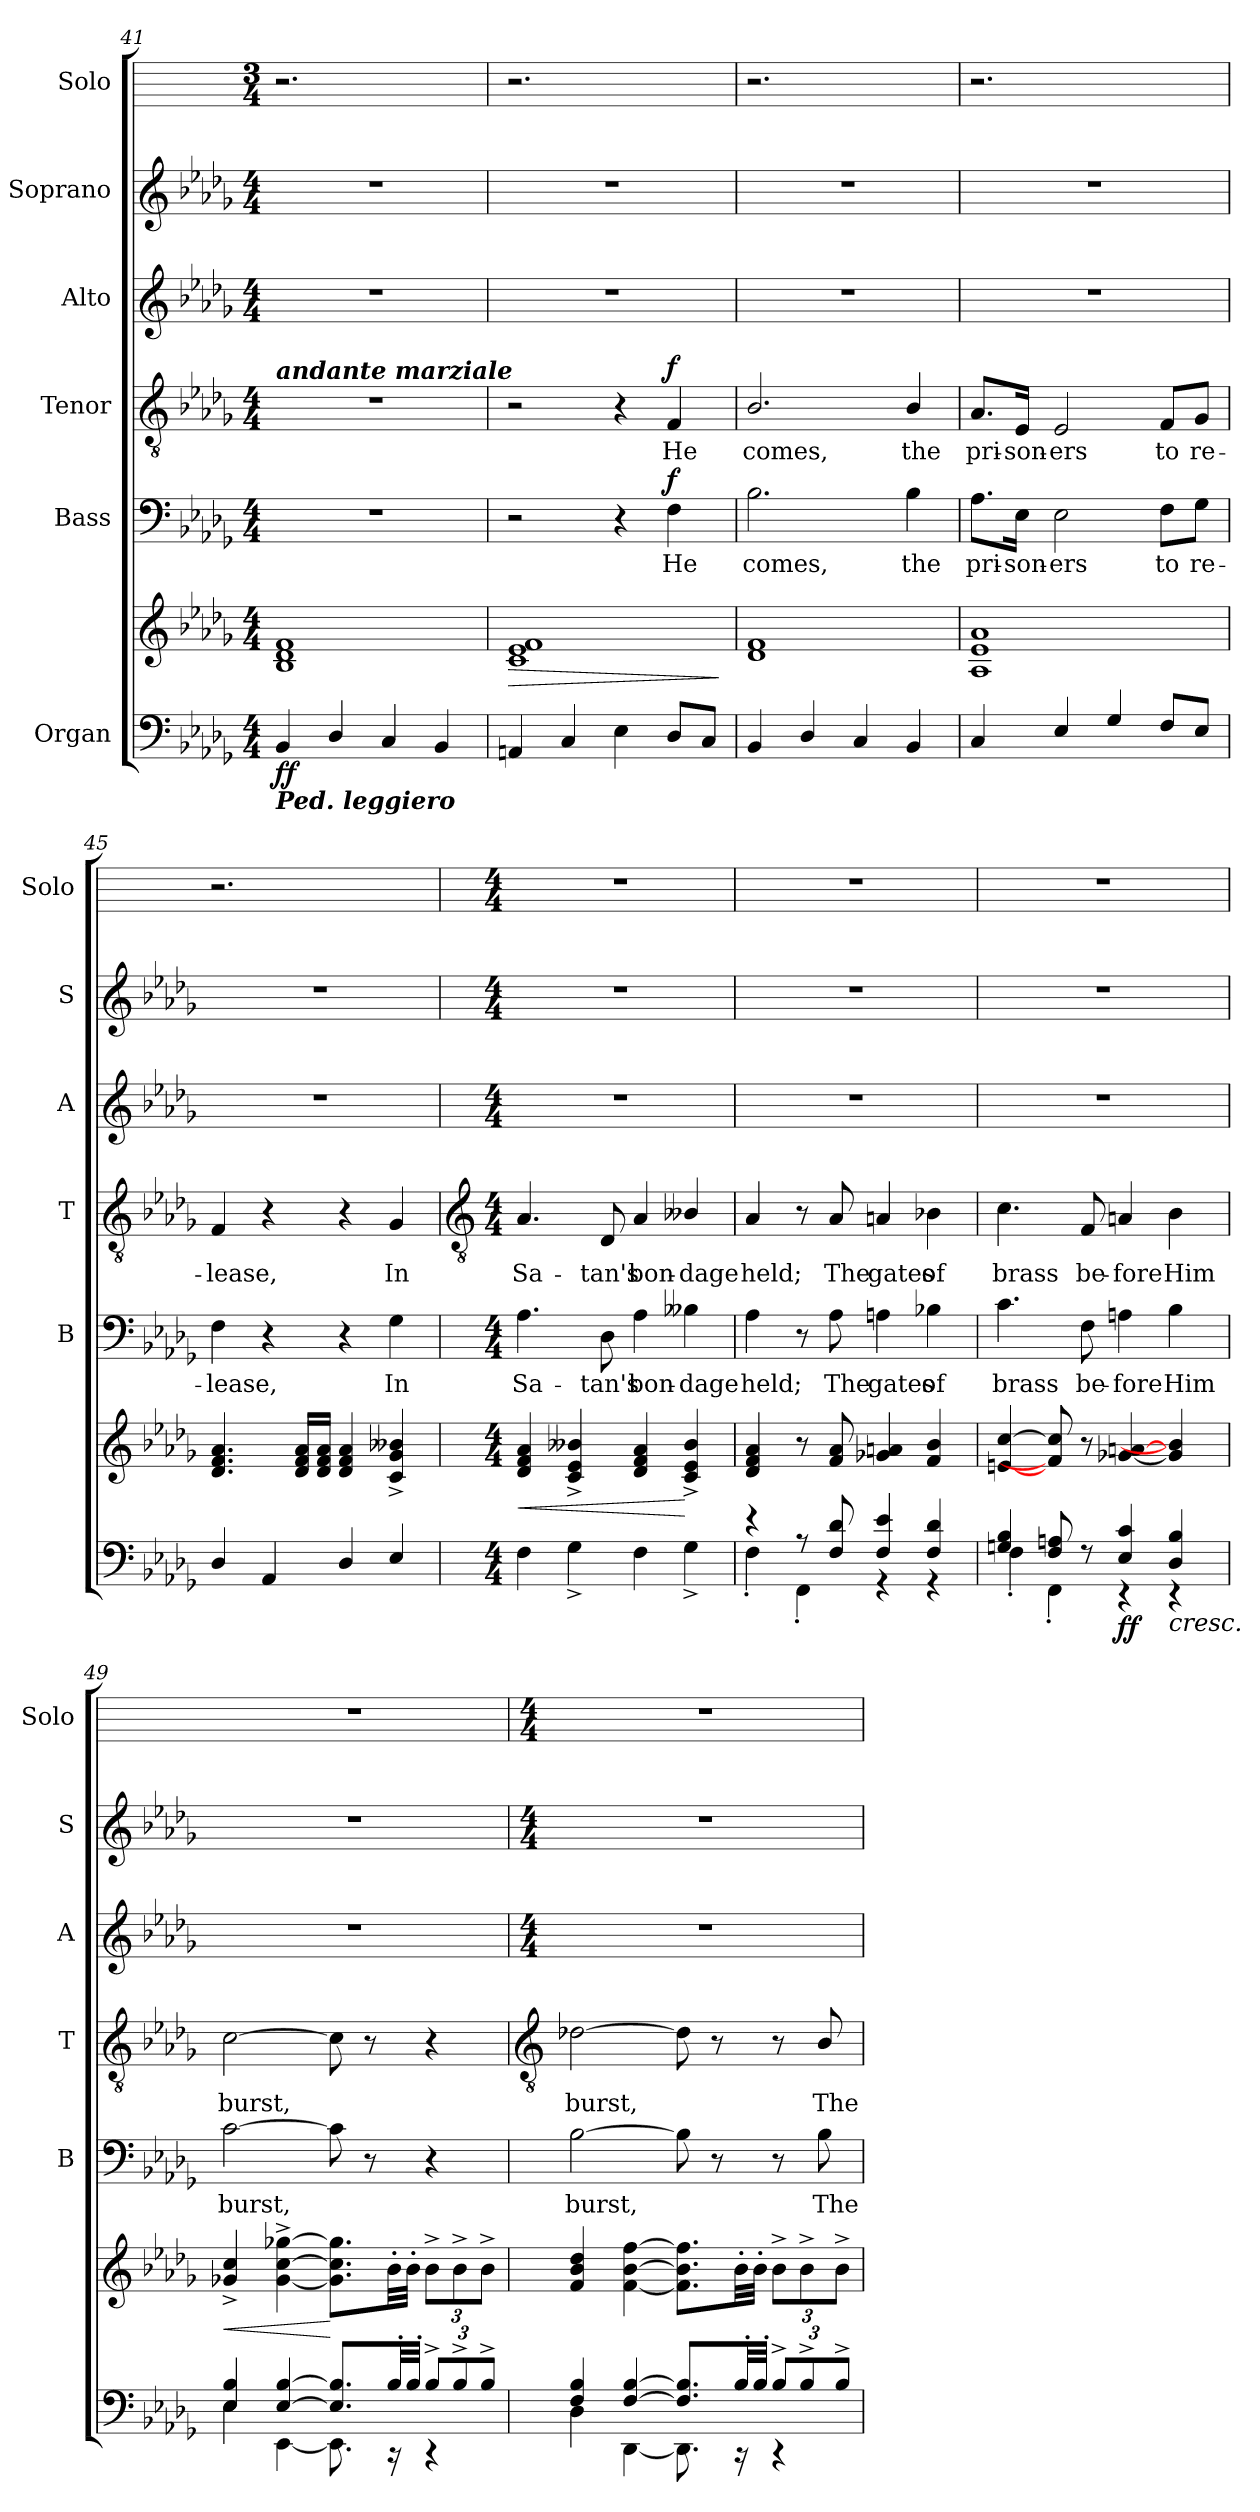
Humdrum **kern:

**kern	**kern	**dynam	**kern	**text	**dynam	**kern	**text	**dynam	**kern	**kern	**kern
*part6	*part6	*part6	*part5	*part5	*part5	*part4	*part4	*part4	*part3	*part2	*part1
*staff7	*staff6	*staff6/7	*staff5	*staff5	*staff5	*staff4	*staff4	*staff4	*staff3	*staff2	*staff1
*I"Organ	*	*	*I"Bass	*	*	*I"Tenor	*	*	*I"Alto	*I"Soprano	*I"Solo
*	*	*	*I'B	*	*	*I'T	*	*	*I'A	*I'S	*I'Solo
*clefF4	*clefG2	*	*clefF4	*	*	*clefGv2	*	*	*clefG2	*clefG2	*
*k[b-e-a-d-g-]	*k[b-e-a-d-g-]	*	*k[b-e-a-d-g-]	*	*	*k[b-e-a-d-g-]	*	*	*k[b-e-a-d-g-]	*k[b-e-a-d-g-]	*
*D-:	*D-:	*	*D-:	*	*	*D-:	*	*	*D-:	*D-:	*
*M4/4	*M4/4	*	*M4/4	*	*	*M4/4	*	*	*M4/4	*M4/4	*M3/4
=41	=41	=41	=41	=41	=41	=41	=41	=41	=41	=41	=41
*^	*	*	*	*	*	*	*	*	*	*	*
!	!	!	!	!	!	!	!LO:TX:a:Bi:t=andante marziale	!	!	!	!	!
!LO:TX:b:Bi:t=Ped. leggiero	!	!	!	!	!	!	!	!	!	!	!	!
!	!	!	!LO:DY:b=2	!	!	!	!	!	!	!	!	!
!	!	!	!LO:DY:n=1:b	!	!	!	!	!	!	!	!	!
4BB-	1ryy	1B- 1d- 1f	f f	1r	.	.	1r	.	.	1r	1r	2.r
4D-/	.	.	.	.	.	.	.	.	.	.	.	.
4C	.	.	.	.	.	.	.	.	.	.	.	.
4BB-	.	.	.	.	.	.	.	.	.	.	.	4ryy
=42	=42	=42	=42	=42	=42	=42	=42	=42	=42	=42	=42	=42
!	!	!	!LO:HP:b	!	!	!	!	!	!	!	!	!
4AAn	1ryy	1c 1e- 1f	>	2r	.	.	2r	.	.	1r	1r	2.r
4C	.	.	.	.	.	.	.	.	.	.	.	.
4E-	.	.	.	4r	.	.	4r	.	.	.	.	.
!	!	!	!	!	!LO:LY:b	!LO:DY:b	!	!LO:LY:b	!LO:DY:b	!	!	!
8D-L	.	.	.	4F	He	f	4F	He	f	.	.	4ryy
8CJ	.	.	.	.	.	.	.	.	.	.	.	.
*v	*v	*	*	*	*	*	*	*	*	*	*	*
.	.	]	.	.	.	.	.	.	.	.	.
=43	=43	=43	=43	=43	=43	=43	=43	=43	=43	=43	=43
*^	*	*	*	*	*	*	*	*	*	*	*
!	!	!	!LO:DY:b=2	!	!LO:LY:b	!	!	!LO:LY:b	!	!	!	!
!	!	!	!LO:DY:n=1:b	!	!	!	!	!	!	!	!	!
4BB-	1ryy	1d- 1f	mf mf	2.B-\	comes,	.	2.B-/	comes,	.	1r	1r	2.r
4D-/	.	.	.	.	.	.	.	.	.	.	.	.
4C	.	.	.	.	.	.	.	.	.	.	.	.
!	!	!	!	!	!LO:LY:b	!	!	!LO:LY:b	!	!	!	!
4BB-	.	.	.	4B-\	the	.	4B-/	the	.	.	.	4ryy
=44	=44	=44	=44	=44	=44	=44	=44	=44	=44	=44	=44	=44
!	!	!	!	!	!LO:LY:b	!	!	!LO:LY:b	!	!	!	!
4C	1ryy	1A- 1e- 1a-	.	8.A-\L	pri-	.	8.A-/L	pri-	.	1r	1r	2.r
!	!	!	!	!	!LO:LY:b	!	!	!LO:LY:b	!	!	!	!
.	.	.	.	16E-\Jk	-son-	.	16E-/Jk	-son-	.	.	.	.
!	!	!	!	!	!LO:LY:b	!	!	!LO:LY:b	!	!	!	!
4E-	.	.	.	2E-	-ers	.	2E-	-ers	.	.	.	.
4G-	.	.	.	.	.	.	.	.	.	.	.	.
!	!	!	!	!	!LO:LY:b	!	!	!LO:LY:b	!	!	!	!
8FL	.	.	.	8F\L	to	.	8F/L	to	.	.	.	4ryy
!	!	!	!	!	!LO:LY:b	!	!	!LO:LY:b	!	!	!	!
8E-J	.	.	.	8G-\J	re-	.	8G-/J	re-	.	.	.	.
=45	=45	=45	=45	=45	=45	=45	=45	=45	=45	=45	=45	=45
!	!	!	!	!	!LO:LY:b	!	!	!LO:LY:b	!	!	!	!
4D-/	1ryy	4.d- 4.f 4.a-	.	4F	-lease,	.	4F	-lease,	.	1r	1r	2.r
4AA-	.	.	.	4r	.	.	4r	.	.	.	.	.
.	.	16d- 16f 16a-LL	.	.	.	.	.	.	.	.	.	.
.	.	16d- 16f 16a-JJ	.	.	.	.	.	.	.	.	.	.
4D-	.	4d- 4f 4a-	.	4r	.	.	4r	.	.	.	.	.
!	!	!	!	!	!LO:LY:b	!	!	!LO:LY:b	!	!	!	!
4E-	.	4c^ 4g-^ 4b--X^	.	4G-	In	.	4G-	In	.	.	.	4ryy
!!LO:LB:g=z
=46	=46	=46	=46	=46	=46	=46	=46	=46	=46	=46	=46	=46
*	*	*	*	*	*	*	*clefGv2	*	*	*	*	*
*M4/4	*	*M4/4	*	*M4/4	*	*	*M4/4	*	*	*M4/4	*M4/4	*M4/4
!	!	!	!LO:HP:b	!	!LO:LY:b	!	!	!LO:LY:b	!	!	!	!
1ryy	4F\	4d- 4f 4a-	<	4.A-	Sa-	.	4.A-	Sa-	.	1r	1r	1r
.	4G-^\	4c^ 4e-^ 4b--X^	.	.	.	.	.	.	.	.	.	.
!	!	!	!	!	!LO:LY:b	!	!	!LO:LY:b	!	!	!	!
.	.	.	.	8D-	-tan's	.	8D-	-tan's	.	.	.	.
!	!	!	!	!	!LO:LY:b	!	!	!LO:LY:b	!	!	!	!
.	4F\	4d- 4f 4a-	.	4A-	bon-	.	4A-	bon-	.	.	.	.
!	!	!	!	!	!LO:LY:b	!	!	!LO:LY:b	!	!	!	!
.	4G-^\	4c^ 4e-^ 4b--^	[	4B--X\	-dage	.	4B--X/	-dage	.	.	.	.
=47	=47	=47	=47	=47	=47	=47	=47	=47	=47	=47	=47	=47
!	!	!	!	!	!LO:LY:b	!	!	!LO:LY:b	!	!	!	!
4r	4F'\	4d- 4f 4a-	.	4A-	held;	.	4A-	held;	.	1r	1r	1r
8r	4FF'\	8r	.	8r	.	.	8r	.	.	.	.	.
!	!	!	!	!	!LO:LY:b	!	!	!LO:LY:b	!	!	!	!
8F/ 8d-/	.	8f 8a-	.	8A-	The	.	8A-	The	.	.	.	.
!	!	!	!	!	!LO:LY:b	!	!	!LO:LY:b	!	!	!	!
4F/ 4e-/	4r	4g-X 4an	.	4An	gates	.	4An	gates	.	.	.	.
!	!	!	!	!	!LO:LY:b	!	!	!LO:LY:b	!	!	!	!
4F/ 4d-/	4r	4f 4b-	.	4B-X	of	.	4B-X	of	.	.	.	.
=48	=48	=48	=48	=48	=48	=48	=48	=48	=48	=48	=48	=48
!	!	!	!	!	!LO:LY:b	!	!	!LO:LY:b	!	!	!	!
4Gn/ 4B-/	4F'\	[4en [4cc	.	4.c	brass	.	4.c	brass	.	1r	1r	1r
8F/ 8An/	4FF'\	8f] 8cc]	.	.	.	.	.	.	.	.	.	.
!	!	!	!	!	!LO:LY:b	!	!	!LO:LY:b	!	!	!	!
8r	.	8r	.	8F	be-	.	8F	be-	.	.	.	.
!	!	!	!LO:DY:b=2	!	!LO:LY:b	!	!	!LO:LY:b	!	!	!	!
!	!	!	!LO:DY:n=1:b	!	!	!	!	!	!	!	!	!
4E-/ 4c/	4r	[4g-X [4an	f f	4An	-fore	.	4An	-fore	.	.	.	.
!	!	!	!LO:HP:b=2	!	!LO:LY:b	!	!	!LO:LY:b	!	!	!	!
4D-/ 4B-/	4r	4g-] 4b-]	<	4B-	Him	.	4B-	Him	.	.	.	.
=49	=49	=49	=49	=49	=49	=49	=49	=49	=49	=49	=49	=49
!	!	!	!LO:HP:b	!	!LO:LY:b	!	!	!LO:LY:b	!	!	!	!
4E-/ 4B-/	4E-\	4g-X^ 4cc^	<	[2c	burst,	.	[2c	burst,	.	1r	1r	1r
[4E-/ [4B-/	[4EE-\	[4g-^ [4cc^ [4gg-X^	.	.	.	.	.	.	.	.	.	.
8.E-] 8.B-]L	8.EE-\]	8.g-] 8.cc] 8.gg-]L	[ [	8c]	.	.	8c]	.	.	.	.	.
.	.	.	.	8r	.	.	8r	.	.	.	.	.
32B-'LL	16r	32b-'LL	.	.	.	.	.	.	.	.	.	.
32B-'JJJ	.	32b-'JJJ	.	.	.	.	.	.	.	.	.	.
12B-^/L	4r	12b-^L	.	4r	.	.	4r	.	.	.	.	.
12B-^/	.	12b-^	.	.	.	.	.	.	.	.	.	.
12B-^/J	.	12b-^J	.	.	.	.	.	.	.	.	.	.
!!LO:LB:g=z
=50	=50	=50	=50	=50	=50	=50	=50	=50	=50	=50	=50	=50
*	*	*	*	*	*	*	*clefGv2	*	*	*	*	*
*	*	*	*	*	*	*	*	*	*	*M4/4	*M4/4	*M4/4
!	!	!	!	!	!LO:LY:b	!	!	!LO:LY:b	!	!	!	!
4F/ 4B-/	4D-\	4f 4b- 4dd-	.	[2B-	burst,	.	[2d-X	burst,	.	1r	1r	1r
[4F/ [4B-/	[4DD-\	[4f [4b- [4ff	.	.	.	.	.	.	.	.	.	.
8.F] 8.B-]L	8.DD-\]	8.f] 8.b-] 8.ff]L	.	8B-]	.	.	8d-]	.	.	.	.	.
.	.	.	.	8r	.	.	8r	.	.	.	.	.
32B-'LL	16r	32b-'LL	.	.	.	.	.	.	.	.	.	.
32B-'JJJ	.	32b-'JJJ	.	.	.	.	.	.	.	.	.	.
12B-^/L	4r	12b-^L	.	8r	.	.	8r	.	.	.	.	.
12B-^/	.	12b-^	.	.	.	.	.	.	.	.	.	.
!	!	!	!	!	!LO:LY:b	!	!	!LO:LY:b	!	!	!	!
.	.	.	.	8B-	The	.	8B-/	The	.	.	.	.
12B-^/J	.	12b-^J	.	.	.	.	.	.	.	.	.	.
*v	*v	*	*	*	*	*	*	*	*	*	*	*
=	=	=	=	=	=	=	=	=	=	=	=
*-	*-	*-	*-	*-	*-	*-	*-	*-	*-	*-	*-
